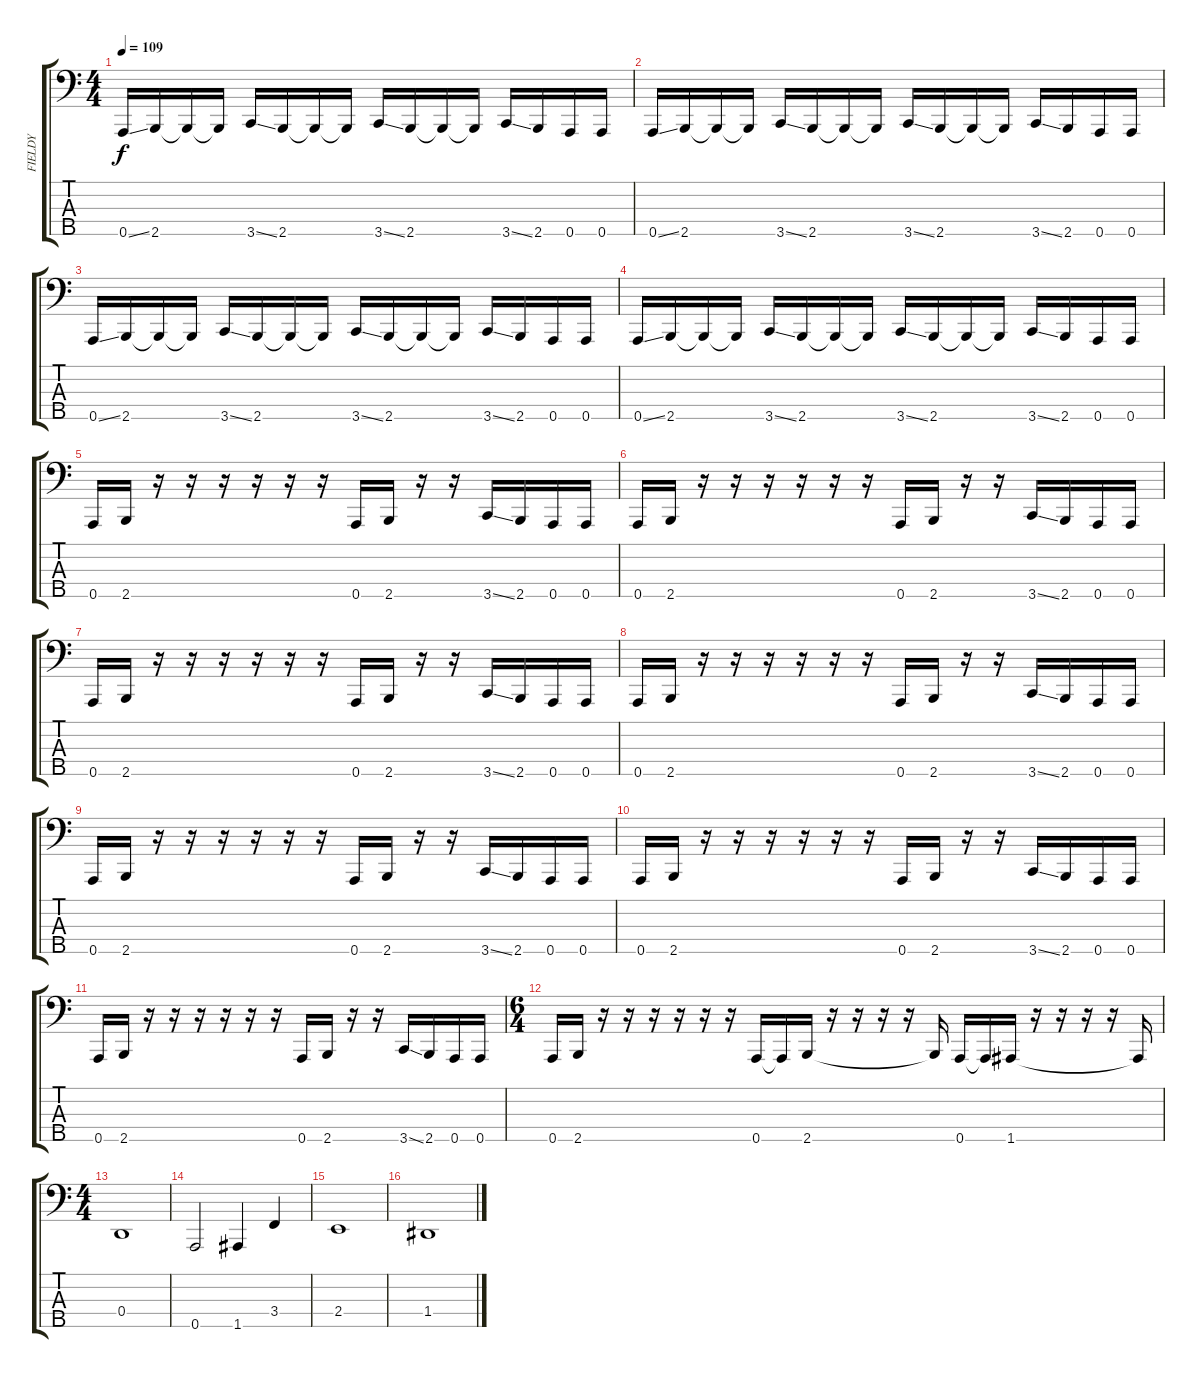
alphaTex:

\track ("FIELDY" "FIELDY") {instrument slapbass1}
\staff {score tabs}
\tuning (F2 C2 G1 D1 A0) {hide}
\ts (4 4)
\tempo 109
\clef f4
\ks c
0.5{ss}.16{dy f} 2.5.16 2.5{t}.16 2.5{t}.16 3.5{ss}.16 2.5.16 2.5{t}.16 2.5{t}.16 3.5{ss}.16 2.5.16 2.5{t}.16 2.5{t}.16 3.5{ss}.16 2.5.16 0.5.16 0.5.16 |
0.5{ss}.16 2.5.16 2.5{t}.16 2.5{t}.16 3.5{ss}.16 2.5.16 2.5{t}.16 2.5{t}.16 3.5{ss}.16 2.5.16 2.5{t}.16 2.5{t}.16 3.5{ss}.16 2.5.16 0.5.16 0.5.16 |
0.5{ss}.16 2.5.16 2.5{t}.16 2.5{t}.16 3.5{ss}.16 2.5.16 2.5{t}.16 2.5{t}.16 3.5{ss}.16 2.5.16 2.5{t}.16 2.5{t}.16 3.5{ss}.16 2.5.16 0.5.16 0.5.16 |
0.5{ss}.16 2.5.16 2.5{t}.16 2.5{t}.16 3.5{ss}.16 2.5.16 2.5{t}.16 2.5{t}.16 3.5{ss}.16 2.5.16 2.5{t}.16 2.5{t}.16 3.5{ss}.16 2.5.16 0.5.16 0.5.16 |
0.5.16 2.5.16 r.16 r.16 r.16 r.16 r.16 r.16 0.5.16 2.5.16 r.16 r.16 3.5{ss}.16 2.5.16 0.5.16 0.5.16 |
0.5.16 2.5.16 r.16 r.16 r.16 r.16 r.16 r.16 0.5.16 2.5.16 r.16 r.16 3.5{ss}.16 2.5.16 0.5.16 0.5.16 |
0.5.16 2.5.16 r.16 r.16 r.16 r.16 r.16 r.16 0.5.16 2.5.16 r.16 r.16 3.5{ss}.16 2.5.16 0.5.16 0.5.16 |
0.5.16 2.5.16 r.16 r.16 r.16 r.16 r.16 r.16 0.5.16 2.5.16 r.16 r.16 3.5{ss}.16 2.5.16 0.5.16 0.5.16 |
0.5.16 2.5.16 r.16 r.16 r.16 r.16 r.16 r.16 0.5.16 2.5.16 r.16 r.16 3.5{ss}.16 2.5.16 0.5.16 0.5.16 |
0.5.16 2.5.16 r.16 r.16 r.16 r.16 r.16 r.16 0.5.16 2.5.16 r.16 r.16 3.5{ss}.16 2.5.16 0.5.16 0.5.16 |
0.5.16 2.5.16 r.16 r.16 r.16 r.16 r.16 r.16 0.5.16 2.5.16 r.16 r.16 3.5{ss}.16 2.5.16 0.5.16 0.5.16 |
\ts (6 4)
0.5.16 2.5.16 r.16 r.16 r.16 r.16 r.16 r.16 0.5.16 0.5{t}.16 2.5.16 r.16 r.16 r.16 r.16 2.5{t}.16 0.5.16 0.5{t}.16 1.5.16 r.16 r.16 r.16 r.16 1.5{t}.16 |
\ts (4 4)
0.4.1 |
0.5.2 1.5.4 3.4.4 |
2.4.1 |
1.4.1
